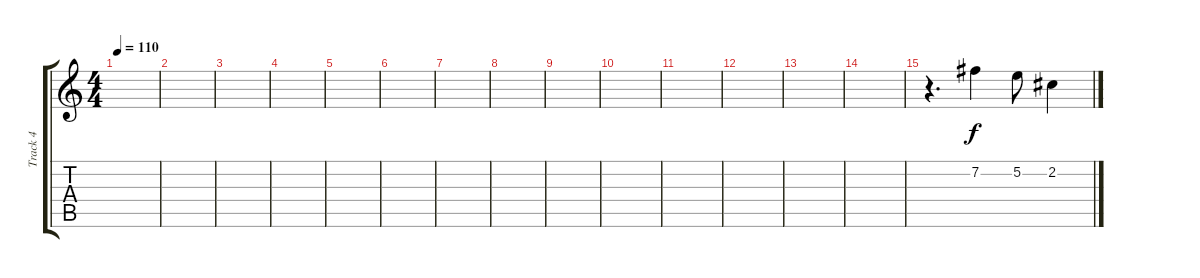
\track ("Track 4" "Track 4") {instrument electricguitarclean}
\staff {score tabs}
\tuning (E4 B3 G3 D3 A2 E2) {hide}
\ts (4 4)
\tempo 110
\clef g2
\ks c
|
|
|
|
|
|
|
|
|
|
|
|
|
|
r.4{d} 7.2.4 5.2.8 2.2.4
